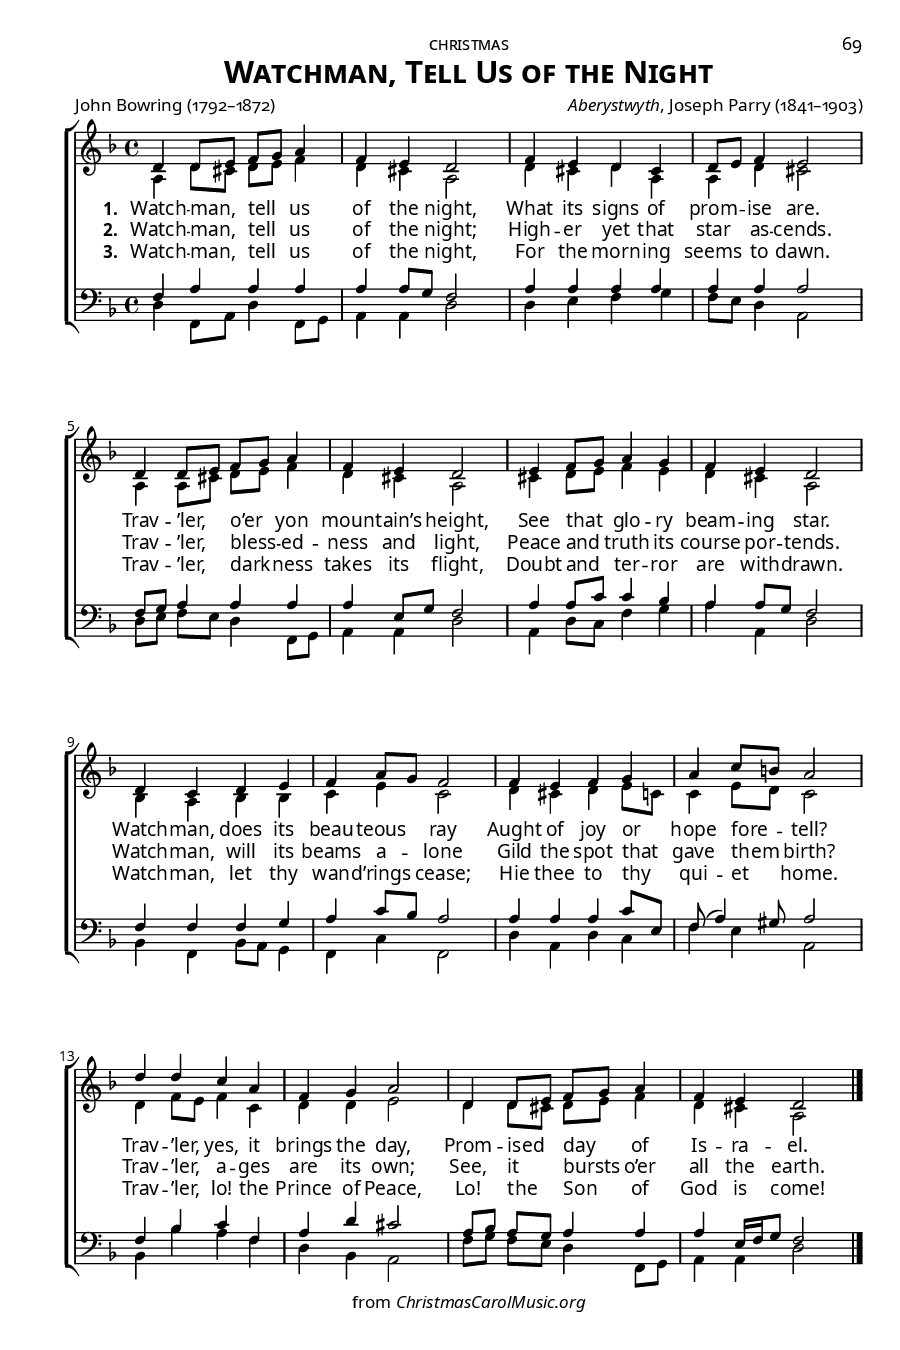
\version "2.14.2"
\include "util.ly"
\header {
  title = \markup{\override #'(font-name . "Garamond Premier Pro Semibold"){ \abs-fontsize #15 \smallCapsOldStyle"Watchman, Tell Us of the Night"}}
  poet = \markup\oldStyleNum"John Bowring (1792–1872)"
  composer = \markup\concat{\italic "Aberystwyth" \oldStyleNum", Joseph Parry (1841–1903)"}
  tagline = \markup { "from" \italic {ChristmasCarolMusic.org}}
}
\paper {
  %print-all-headers = ##t
  paper-height = 9\in
  paper-width = 6\in
  indent = 0\in
  %system-system-spacing = #'((basic-distance . 10) (padding . 0))
  %system-system-spacing =
  %  #'((basic-distance . 0)
  %     (minimum-distance . 0)
  %     (padding . -0.35)
  %     (stretchability . 100))
  ragged-last-bottom = ##f
  ragged-bottom = ##f
  two-sided = ##t
  inner-margin = 0.5\in
  outer-margin = 0.25\in
  top-margin = 0.25\in
  bottom-margin = 0.25\in
  first-page-number = #069
  print-first-page-number = ##t
  headerLine = \markup{\override #'(font-name . "Garamond Premier Pro") \smallCapsOldStyle"christmas"}
  oddHeaderMarkup = \markup\fill-line{
     \override #'(font-name . "Garamond Premier Pro")\abs-fontsize #8.5
     \combine 
        \fill-line{"" \on-the-fly #print-page-number-check-first
        \oldStylePageNum""
        }
        \fill-line{\headerLine}
  }
  evenHeaderMarkup = \markup {
     \override #'(font-name . "Garamond Premier Pro")\abs-fontsize #8.5
     \combine
        \on-the-fly #print-page-number-check-first
        \oldStylePageNum""
        \fill-line{\headerLine}
  }
}
#(set-global-staff-size 15) \paper{ #(define fonts (make-pango-font-tree "GoudyOlSt BT" "Garamond Premier Pro" "Garamond Premier Pro" (/ 15 20))) }
global = {
  \key f \major
  \time 4/4
  \autoBeamOff
  \override DynamicLineSpanner #'staff-padding = #0.0
  \override DynamicLineSpanner #'Y-extent = #'(-1 . 1)
}

sopMusic = \relative c' {
  d4 d8[ e] f[ g] a4 |
  f e d2 |
  f4 e d cis |
  d8[ e] f4 e2 | \break
  
  d4 d8[ e] f[ g] a4 |
  f e d2 |
  e4 f8[ g] a4 g |
  f e d2 | \break
  
  d4 c d e |
  f a8[ g] f2 |
  f4 e f g |
  a c8[ b] a2 | \break
  
  d4 d c a |
  f g a2 |
  d,4 d8[ e] f[ g] a4 |
  f e d2 \bar "|."
}
sopWords = \lyricmode {
  
}

altoMusic = \relative c' {
  a4 d8[ cis] d[ e] f4 |
  d cis a2 |
  d4 cis d a |
  a d cis2 |
  
  a4 a8[ cis] d[ e] f4 |
  d cis a2 |
  cis4 d8[ e] f4 e |
  d cis a2 |
  
  bes4 a bes bes |
  c e c2 |
  d4 cis d e8[ c] |
  c4 e8[ d] c2 |
  
  d4 f8[ e] f4 c |
  d d e2 |
  d4 d8[ cis] d[ e] f4 |
  d cis a2 \bar "|."
}
altoWords = \lyricmode {
  \dropLyricsVII
  \set stanza = #"1. "
  Watch -- man, tell us of the night,
  What its signs of prom -- ise are.
  Trav -- ’ler, o’er yon moun -- tain’s height,
  See that glo -- ry beam -- ing star.
  Watch -- man, does its beau -- teous ray
  Aught of joy or hope fore -- tell?
  Trav -- ’ler, yes, it brings the day,
  Prom -- ised day of Is -- ra -- el.
}
altoWordsII = \lyricmode {
  \dropLyricsVII
%\markup\italic
  \set stanza = #"2. "
  Watch -- man, tell us of the night;
  High -- er yet that star as -- cends.
  Trav -- ’ler, bless -- ed -- ness and light,
  Peace and truth its course por -- tends.
  Watch -- man, will its beams a -- lone
  Gild the spot that gave them birth?
  Trav -- ’ler, a -- ges are its own;
  See, it bursts o’er all the earth.
}
altoWordsIII = \lyricmode {
  \dropLyricsVII
  \set stanza = #"3. "
  Watch -- man, tell us of the night,
  For the morn -- ing seems to dawn.
  Trav -- ’ler, dark -- ness takes its flight,
  Doubt and ter -- ror are with -- drawn.
  Watch -- man, let thy wan -- d’rings cease;
  Hie thee to thy qui -- et home.
  Trav -- ’ler, lo! the Prince of Peace,
  Lo! the Son of God is come!
}
altoWordsIV = \lyricmode {
  \set stanza = #"4. "
  \set ignoreMelismata = ##t
}
altoWordsV = \lyricmode {
  \set stanza = #"5. "
  \set ignoreMelismata = ##t
}
altoWordsVI = \lyricmode {
  \set stanza = #"6. "
  \set ignoreMelismata = ##t
}
tenorMusic = \relative c {
  f4 a a a |
  a a8[ g] f2 |
  a4 a a a |
  a a a2 |
  
  f8[ g] a4 a a |
  a e8[ g] f2 |
  a4 a8[ c] c4 bes |
  a a8[ g] f2 |
  
  f4 f f g |
  a c8[ bes] a2 |
  a4 a a c8[ e,] |
  f8( a4) gis8 a2 |
  
  f4 bes c f, |
  a d cis2 |
  a8[ bes] a[ g] a4 a |
  a e16[ f g8] f2 \bar "|."
}
tenorWords = \lyricmode {

}

bassMusic = \relative c {
  d4 f,8[ a] d4 f,8[ g] |
  a4 a d2 |
  d4 e f g |
  f8[ e] d4 a2 |
  
  d8[ e] f[ e] d4 f,8[ g] |
  a4 a d2 |
  a4 d8[ c] f4 g |
  a a, d2 |
  
  bes4 f bes8[ a] g4 |
  f c' f,2 |
  d'4 a d c |
  f e a,2 |
  
  bes4 bes' a f |
  d bes a2 |
  f'8[ g] f[ e] d4 f,8[ g] |
  a4 a d2 \bar "|."
}
bassWords = \lyricmode {

}

pianoRH = \relative c' {
  
}
pianoLH = \relative c' {
  
}

\score {
  <<
   \new ChoirStaff <<
    \new Staff = women <<
      \new Voice = "sopranos" { \voiceOne << \global \sopMusic >> }
      \new Voice = "altos" { \voiceTwo << \global \altoMusic >> }
    >>
    \new Lyrics \with { alignAboveContext = #"women" \override VerticalAxisGroup #'nonstaff-relatedstaff-spacing = #'((basic-distance . 1))} \lyricsto "sopranos" \sopWords
    \new Lyrics = "altosVI"  \with { alignBelowContext = #"women" } \lyricsto "altos" \altoWordsVI
    \new Lyrics = "altosV"  \with { alignBelowContext = #"women" } \lyricsto "altos" \altoWordsV
    \new Lyrics = "altosIV"  \with { alignBelowContext = #"women" } \lyricsto "altos" \altoWordsIV
    \new Lyrics = "altosIII"  \with { alignBelowContext = #"women" } \lyricsto "altos" \altoWordsIII
    \new Lyrics = "altosII"  \with { alignBelowContext = #"women" } \lyricsto "altos" \altoWordsII
    \new Lyrics = "altos"  \with { alignBelowContext = #"women" \override VerticalAxisGroup #'nonstaff-relatedstaff-spacing = #'((basic-distance . 1))} \lyricsto "altos" \altoWords
   \new Staff = men <<
      \clef bass
      \new Voice = "tenors" { \voiceOne << \global \tenorMusic >> }
      \new Voice = "basses" { \voiceTwo << \global \bassMusic >> }
    >>
    \new Lyrics \with { alignAboveContext = #"men" \override VerticalAxisGroup #'nonstaff-relatedstaff-spacing = #'((basic-distance . 1)) } \lyricsto "tenors" \tenorWords
    \new Lyrics \with { alignBelowContext = #"men" \override VerticalAxisGroup #'nonstaff-relatedstaff-spacing = #'((basic-distance . 1)) } \lyricsto "basses" \bassWords
  >>
%    \new PianoStaff << \new Staff { \new Voice { \pianoRH } } \new Staff { \clef "bass" \pianoLH } >>
  >>
  \layout {
    \context {
      \Score
      \override SpacingSpanner #'base-shortest-duration = #(ly:make-moment 1 4)
      \override SpacingSpanner #'common-shortest-duration = #(ly:make-moment 1 4)
    }
    \context {
      % Remove all empty staves
      % \Staff \RemoveEmptyStaves \override VerticalAxisGroup #'remove-first = ##t
    }
  }
}
